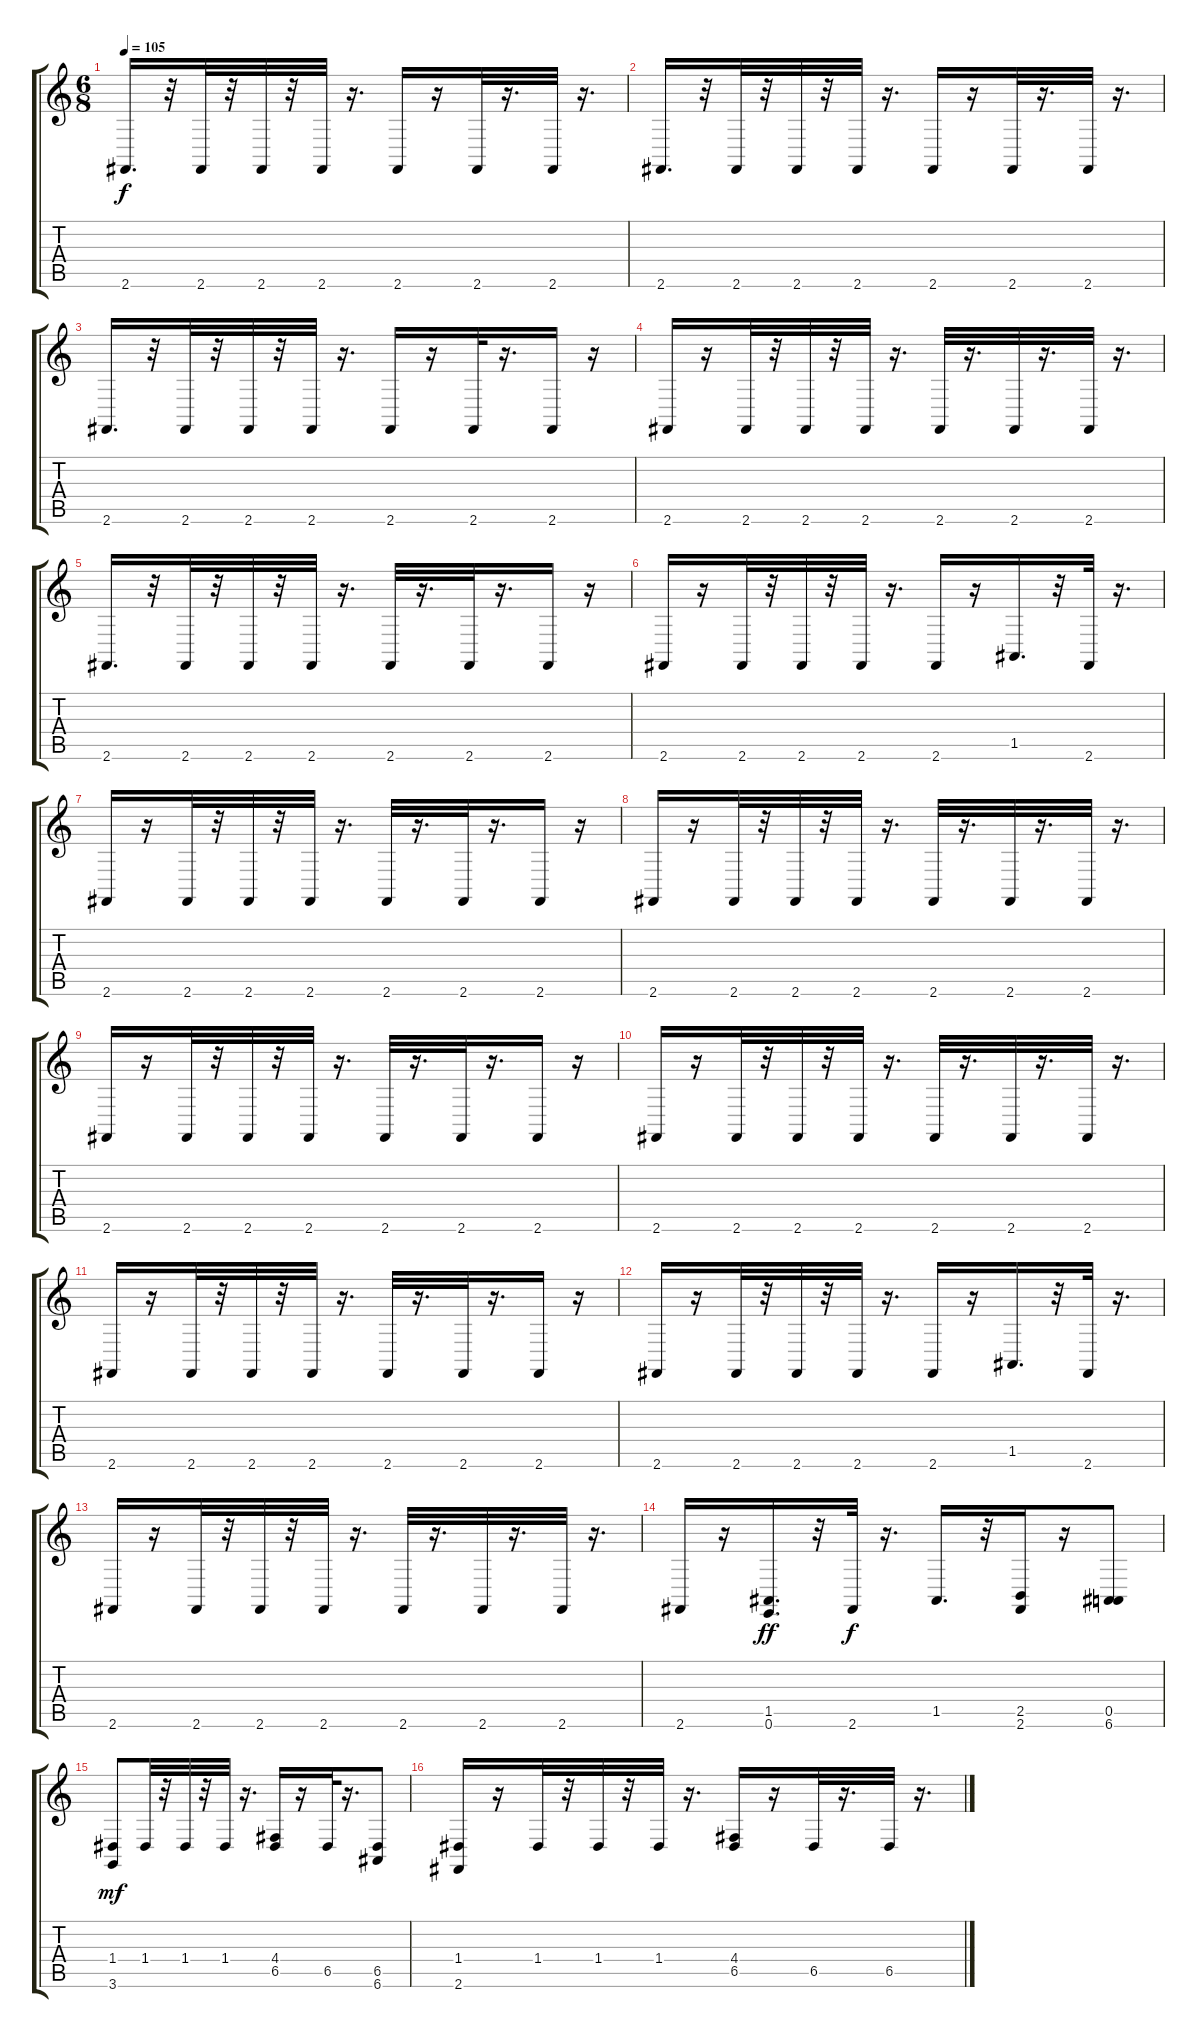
\track "" {instrument celesta}
\staff {score tabs}
\tuning (E4 B3 G3 D3 A2 E2) {hide}
\ts (6 8)
\tempo 105
\clef g2
\ks c
2.6.16{d dy f} r.32 2.6.32 r.32 2.6.32 r.32 2.6.32 r.16{d} 2.6.16 r.16 2.6.32 r.16{d} 2.6.32 r.16{d} |
2.6.16{d} r.32 2.6.32 r.32 2.6.32 r.32 2.6.32 r.16{d} 2.6.16 r.16 2.6.32 r.16{d} 2.6.32 r.16{d} |
2.6.16{d} r.32 2.6.32 r.32 2.6.32 r.32 2.6.32 r.16{d} 2.6.16 r.16 2.6.32 r.16{d} 2.6.16 r.16 |
2.6.16 r.16 2.6.32 r.32 2.6.32 r.32 2.6.32 r.16{d} 2.6.32 r.16{d} 2.6.32 r.16{d} 2.6.32 r.16{d} |
2.6.16{d} r.32 2.6.32 r.32 2.6.32 r.32 2.6.32 r.16{d} 2.6.32 r.16{d} 2.6.32 r.16{d} 2.6.16 r.16 |
2.6.16 r.16 2.6.32 r.32 2.6.32 r.32 2.6.32 r.16{d} 2.6.16 r.16 1.5.16{d} r.32 2.6.32 r.16{d} |
2.6.16 r.16 2.6.32 r.32 2.6.32 r.32 2.6.32 r.16{d} 2.6.32 r.16{d} 2.6.32 r.16{d} 2.6.16 r.16 |
2.6.16 r.16 2.6.32 r.32 2.6.32 r.32 2.6.32 r.16{d} 2.6.32 r.16{d} 2.6.32 r.16{d} 2.6.32 r.16{d} |
2.6.16 r.16 2.6.32 r.32 2.6.32 r.32 2.6.32 r.16{d} 2.6.32 r.16{d} 2.6.32 r.16{d} 2.6.16 r.16 |
2.6.16 r.16 2.6.32 r.32 2.6.32 r.32 2.6.32 r.16{d} 2.6.32 r.16{d} 2.6.32 r.16{d} 2.6.32 r.16{d} |
2.6.16 r.16 2.6.32 r.32 2.6.32 r.32 2.6.32 r.16{d} 2.6.32 r.16{d} 2.6.32 r.16{d} 2.6.16 r.16 |
2.6.16 r.16 2.6.32 r.32 2.6.32 r.32 2.6.32 r.16{d} 2.6.16 r.16 1.5.16{d} r.32 2.6.32 r.16{d} |
2.6.16 r.16 2.6.32 r.32 2.6.32 r.32 2.6.32 r.16{d} 2.6.32 r.16{d} 2.6.32 r.16{d} 2.6.32 r.16{d} |
2.6.16 r.16 (1.5 0.6).16{d dy ff} r.32 2.6.32{dy f} r.16{d} 1.5.16{d} r.32 (2.5 2.6).16 r.16 (0.5 6.6).8 |
(1.4 3.6).8{dy mf} 1.4.32 r.32 1.4.32 r.32 1.4.32 r.16{d} (4.4 6.5).16 r.16 6.5.32 r.16{d} (6.5 6.6).8 |
(1.4 2.6).16 r.16 1.4.32 r.32 1.4.32 r.32 1.4.32 r.16{d} (4.4 6.5).16 r.16 6.5.32 r.16{d} 6.5.32 r.16{d}
